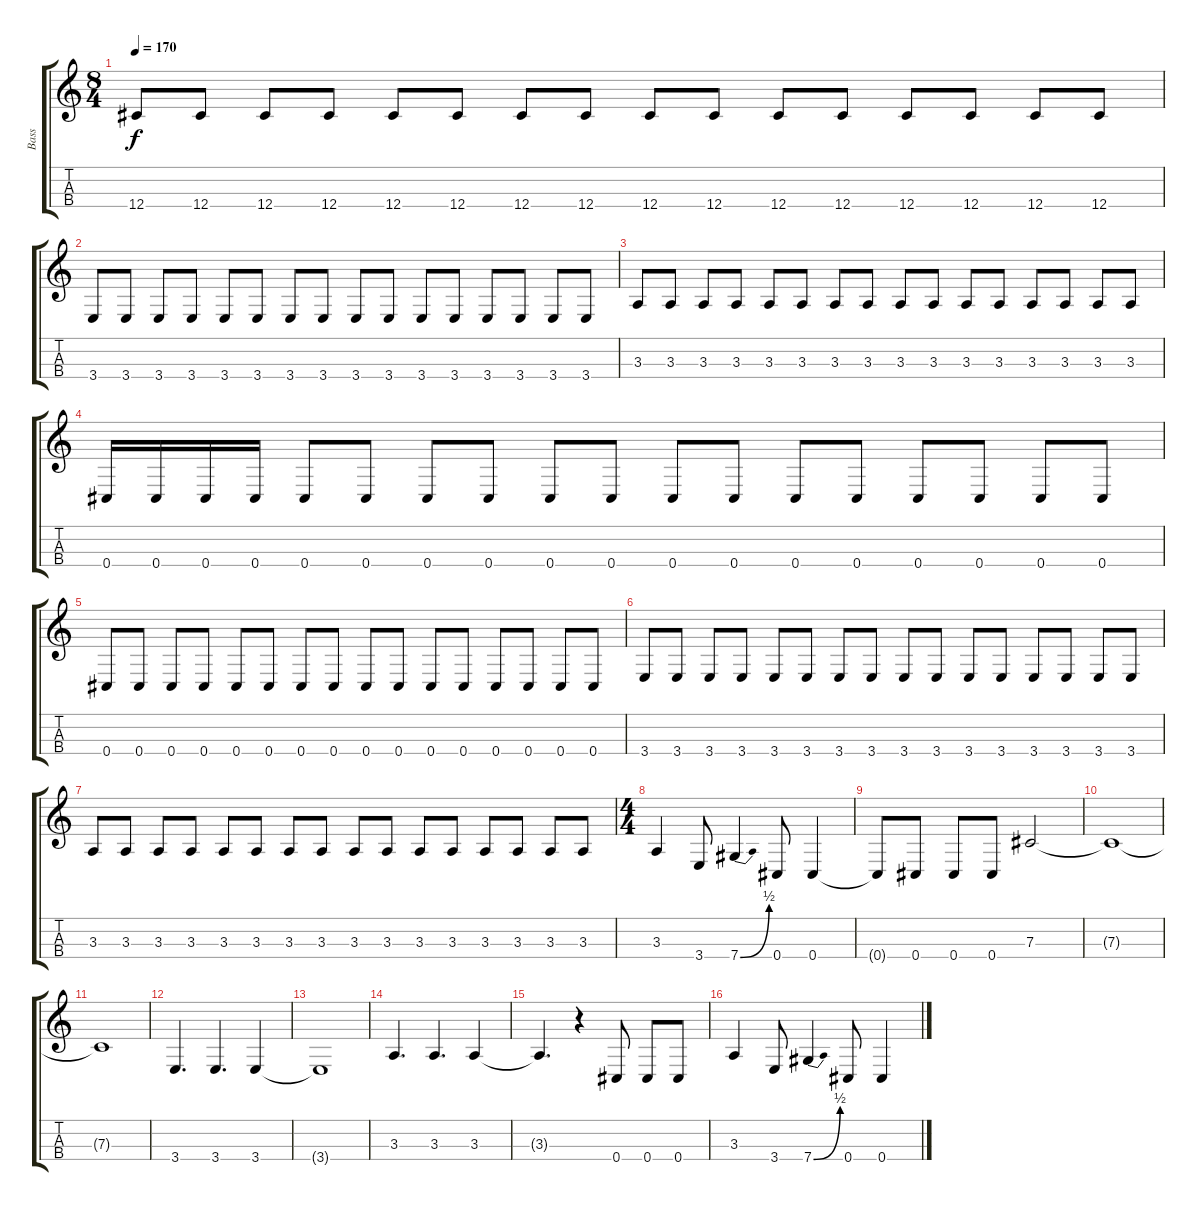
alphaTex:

\track ("Bass" "Bass") {instrument electricbasspick}
\staff {score tabs}
\tuning (E3 B2 Gb2 Db2) {hide}
\ts (8 4)
\tempo 170
\clef g2
\ks c
12.4.8{dy f} 12.4.8 12.4.8 12.4.8 12.4.8 12.4.8 12.4.8 12.4.8 12.4.8 12.4.8 12.4.8 12.4.8 12.4.8 12.4.8 12.4.8 12.4.8 |
3.4.8 3.4.8 3.4.8 3.4.8 3.4.8 3.4.8 3.4.8 3.4.8 3.4.8 3.4.8 3.4.8 3.4.8 3.4.8 3.4.8 3.4.8 3.4.8 |
3.3.8 3.3.8 3.3.8 3.3.8 3.3.8 3.3.8 3.3.8 3.3.8 3.3.8 3.3.8 3.3.8 3.3.8 3.3.8 3.3.8 3.3.8 3.3.8 |
0.4.16 0.4.16 0.4.16 0.4.16 0.4.8 0.4.8 0.4.8 0.4.8 0.4.8 0.4.8 0.4.8 0.4.8 0.4.8 0.4.8 0.4.8 0.4.8 0.4.8 0.4.8 |
0.4.8 0.4.8 0.4.8 0.4.8 0.4.8 0.4.8 0.4.8 0.4.8 0.4.8 0.4.8 0.4.8 0.4.8 0.4.8 0.4.8 0.4.8 0.4.8 |
3.4.8 3.4.8 3.4.8 3.4.8 3.4.8 3.4.8 3.4.8 3.4.8 3.4.8 3.4.8 3.4.8 3.4.8 3.4.8 3.4.8 3.4.8 3.4.8 |
3.3.8 3.3.8 3.3.8 3.3.8 3.3.8 3.3.8 3.3.8 3.3.8 3.3.8 3.3.8 3.3.8 3.3.8 3.3.8 3.3.8 3.3.8 3.3.8 |
\ts (4 4)
3.3.4 3.4.8 7.4{be (bend 0 0 60 2)}.4 0.4.8 0.4.4 |
0.4{t}.8 0.4.8 0.4.8 0.4.8 7.3.2 |
7.3{t}.1 |
7.3{t}.1 |
3.4.4{d} 3.4.4{d} 3.4.4 |
3.4{t}.1 |
3.3.4{d} 3.3.4{d} 3.3.4 |
3.3{t}.4{d} r.4 0.4.8 0.4.8 0.4.8 |
3.3.4 3.4.8 7.4{be (bend 0 0 60 2)}.4 0.4.8 0.4.4
